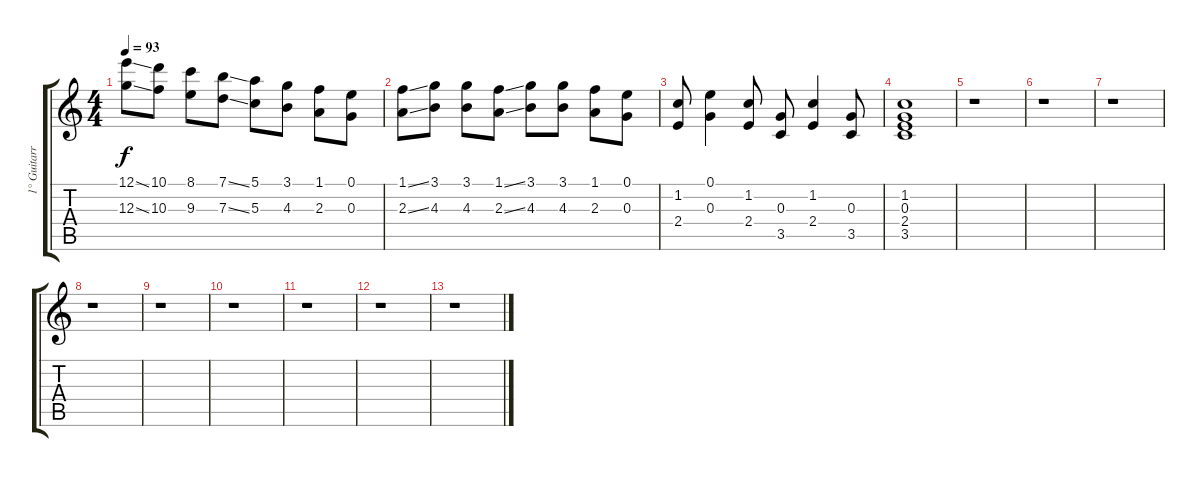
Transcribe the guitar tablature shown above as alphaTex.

\track ("1° Guitarra" "1° Guitarr") {instrument electricguitarjazz}
\staff {score tabs}
\tuning (E4 B3 G3 D3 A2 E2) {hide}
\ts (4 4)
\tempo 93
\clef g2
\ks c
(12.1{ss} 12.3{ss}).8{dy f} (10.1 10.3).8 (8.1 9.3).8 (7.1{ss} 7.3{ss}).8 (5.1 5.3).8 (3.1 4.3).8 (1.1 2.3).8 (0.1 0.3).8 |
(1.1{ss} 2.3{ss}).8 (3.1 4.3).8 (3.1 4.3).8 (1.1{ss} 2.3{ss}).8 (3.1 4.3).8 (3.1 4.3).8 (1.1 2.3).8 (0.1 0.3).8 |
(1.2 2.4).8 (0.1 0.3).4 (1.2 2.4).8 (0.3 3.5).8 (1.2 2.4).4 (0.3 3.5).8 |
(1.2 0.3 2.4 3.5).1 |
r.1 |
r.1 |
r.1 |
r.1 |
r.1 |
r.1 |
r.1 |
r.1 |
r.1
